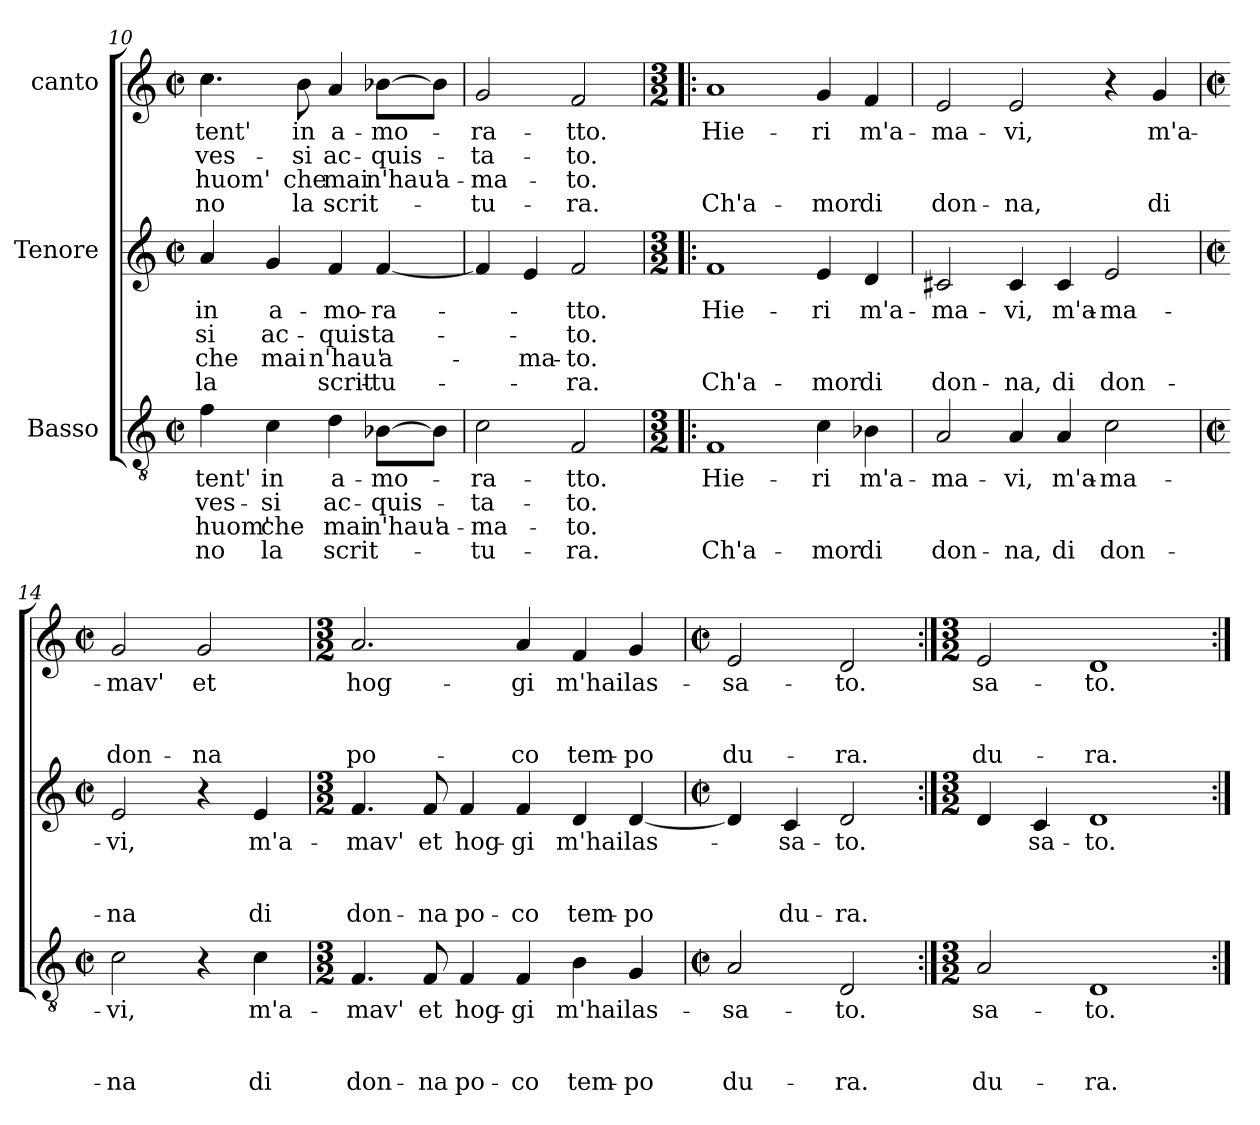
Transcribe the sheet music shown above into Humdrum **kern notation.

**kern	**text	**text	**text	**text	**kern	**text	**text	**text	**text	**kern	**text	**text	**text	**text
*part3	*part3	*part3	*part3	*part3	*part2	*part2	*part2	*part2	*part2	*part1	*part1	*part1	*part1	*part1
*staff3	*staff3	*staff3	*staff3	*staff3	*staff2	*staff2	*staff2	*staff2	*staff2	*staff1	*staff1	*staff1	*staff1	*staff1
*I"Basso	*	*	*	*	*I"Tenore	*	*	*	*	*I"canto	*	*	*	*
*clefGv2	*	*	*	*	*clefG2	*	*	*	*	*clefG2	*	*	*	*
*k[]	*	*	*	*	*k[]	*	*	*	*	*k[]	*	*	*	*
*C:	*	*	*	*	*C:	*	*	*	*	*C:	*	*	*	*
*M2/2	*	*	*	*	*M2/2	*	*	*	*	*M2/2	*	*	*	*
*met(c|)	*	*	*	*	*met(c|)	*	*	*	*	*met(c|)	*	*	*	*
=10	=10	=10	=10	=10	=10	=10	=10	=10	=10	=10	=10	=10	=10	=10
4f\	-tent'	-ves-	huom'	-no	4a/	in	-si	che	la	4.cc\	-tent'	-ves-	huom'	-no
4c\	in	-si	che	la	4g/	a-	ac-	mai	.	.	.	.	.	.
.	.	.	.	.	.	.	.	.	.	8b\	in	-si	che	la
4d\	a-	ac-	mai	scrit-	4f/	-mo-	-quis-	n'hau'	scrit-	4a/	a-	ac-	mai	scrit-
[8B-X\L	-mo-	-quis-	n'hau'	.	[4f/	-ra-	-ta-	a-	-tu-	[8b-X\L	-mo-	-quis-	n'hau'	.
8B-\J]	.	.	a-	.	.	.	.	.	.	8b-\J]	.	.	a-	.
=11	=11	=11	=11	=11	=11	=11	=11	=11	=11	=11	=11	=11	=11	=11
2c\	-ra-	-ta-	-ma-	-tu-	4f/]	.	.	.	.	2g/	-ra-	-ta-	-ma-	-tu-
.	.	.	.	.	4e/	.	.	-ma-	.	.	.	.	.	.
2F/	-tto.	-to.	-to.	-ra.	2f/	-tto.	-to.	-to.	-ra.	2f/	-tto.	-to.	-to.	-ra.
!!LO:PB:g=z
=12!|:	=12!|:	=12!|:	=12!|:	=12!|:	=12!|:	=12!|:	=12!|:	=12!|:	=12!|:	=12!|:	=12!|:	=12!|:	=12!|:	=12!|:
*M3/2	*	*	*	*	*M3/2	*	*	*	*	*M3/2	*	*	*	*
1F	Hie-	.	.	Ch'a-	1f	Hie-	.	.	Ch'a-	1a	Hie-	.	.	Ch'a-
4c\	-ri	.	.	-mor	4e/	-ri	.	.	-mor	4g/	-ri	.	.	-mor
4B-X\	m'a-	.	.	di	4d/	m'a-	.	.	di	4f/	m'a-	.	.	di
=13	=13	=13	=13	=13	=13	=13	=13	=13	=13	=13	=13	=13	=13	=13
2A/	-ma-	.	.	don-	2c#X/	-ma-	.	.	don-	2e/	-ma-	.	.	don-
4A/	-vi,	.	.	-na,	4c#/	-vi,	.	.	-na,	2e/	-vi,	.	.	-na,
4A/	m'a-	.	.	di	4c#/	m'a-	.	.	di	.	.	.	.	.
2c\	-ma-	.	.	don-	2e/	-ma-	.	.	don-	4r	.	.	.	.
.	.	.	.	.	.	.	.	.	.	4g/	m'a-	.	.	di
=14	=14	=14	=14	=14	=14	=14	=14	=14	=14	=14	=14	=14	=14	=14
*M2/2	*	*	*	*	*M2/2	*	*	*	*	*M2/2	*	*	*	*
*met(c|)	*	*	*	*	*met(c|)	*	*	*	*	*met(c|)	*	*	*	*
2c\	-vi,	.	.	-na	2e/	-vi,	.	.	-na	2g/	-mav'	.	.	don-
4r	.	.	.	.	4r	.	.	.	.	2g/	et	.	.	-na
4c\	m'a-	.	.	di	4e/	m'a-	.	.	di	.	.	.	.	.
!!LO:LB:g=z
=15	=15	=15	=15	=15	=15	=15	=15	=15	=15	=15	=15	=15	=15	=15
*M3/2	*	*	*	*	*M3/2	*	*	*	*	*M3/2	*	*	*	*
4.F/	-mav'	.	.	don-	4.f/	-mav'	.	.	don-	2.a/	hog-	.	.	po-
8F/	et	.	.	-na	8f/	et	.	.	-na	.	.	.	.	.
4F/	hog-	.	.	po-	4f/	hog-	.	.	po-	.	.	.	.	.
4F/	-gi	.	.	-co	4f/	-gi	.	.	-co	4a/	-gi	.	.	-co
4B\	m'hai	.	.	tem-	4d/	m'hai	.	.	tem-	4f/	m'hai	.	.	tem-
4G/	las-	.	.	-po	[4d/	las-	.	.	-po	4g/	las-	.	.	-po
=16	=16	=16	=16	=16	=16	=16	=16	=16	=16	=16	=16	=16	=16	=16
*M2/2	*	*	*	*	*M2/2	*	*	*	*	*M2/2	*	*	*	*
*met(c|)	*	*	*	*	*met(c|)	*	*	*	*	*met(c|)	*	*	*	*
2A/	-sa-	.	.	du-	4d/]	.	.	.	.	2e/	-sa-	.	.	du-
.	.	.	.	.	4c/	-sa-	.	.	du-	.	.	.	.	.
2D/	-to.	.	.	-ra.	2d/	-to.	.	.	-ra.	2d/	-to.	.	.	-ra.
=17:|!	=17:|!	=17:|!	=17:|!	=17:|!	=17:|!	=17:|!	=17:|!	=17:|!	=17:|!	=17:|!	=17:|!	=17:|!	=17:|!	=17:|!
*M3/2	*	*	*	*	*M3/2	*	*	*	*	*M3/2	*	*	*	*
2A/	sa-	.	.	du-	4d/	.	.	.	.	2e/	sa-	.	.	du-
.	.	.	.	.	4c/	sa-	.	.	.	.	.	.	.	.
1D	-to.	.	.	-ra.	1d	-to.	.	.	.	1d	-to.	.	.	-ra.
=:|!	=:|!	=:|!	=:|!	=:|!	=:|!	=:|!	=:|!	=:|!	=:|!	=:|!	=:|!	=:|!	=:|!	=:|!
*-	*-	*-	*-	*-	*-	*-	*-	*-	*-	*-	*-	*-	*-	*-
